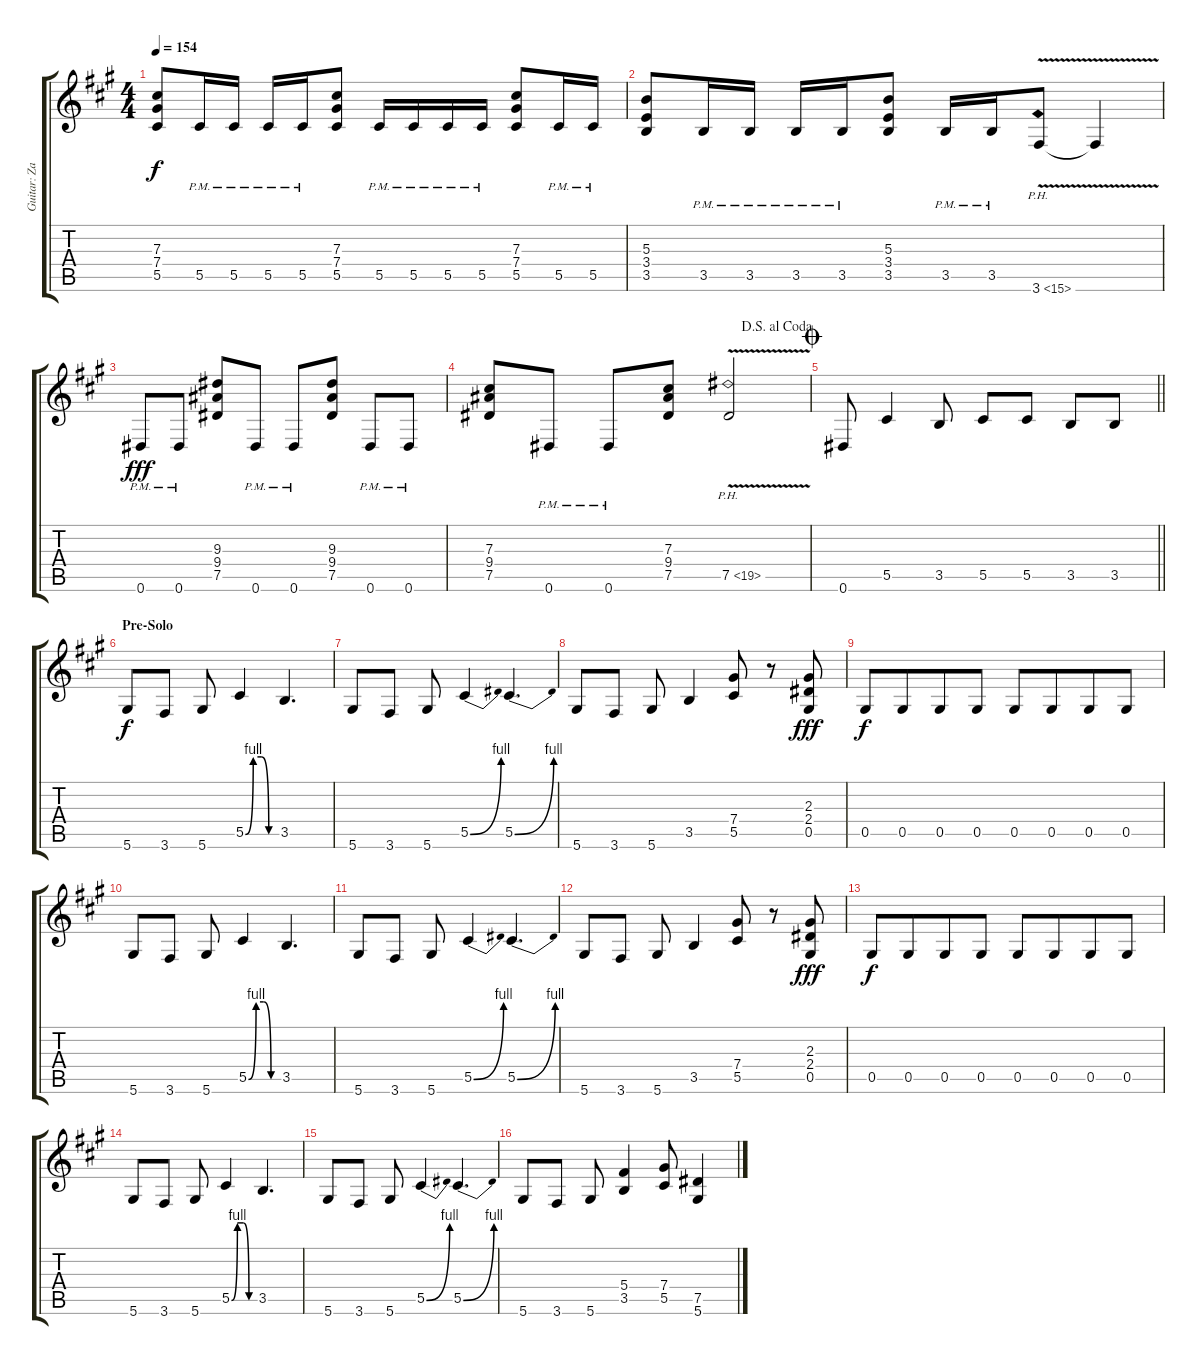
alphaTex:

\track ("Guitar: Zakk" "Guitar: Za") {instrument overdrivenguitar}
\staff {score tabs}
\tuning (Eb4 Bb3 Gb3 Db3 Ab2 Eb2) {hide}
\ts (4 4)
\tempo 154
\clef g2
\ks a
(7.3 7.4 5.5).8{dy f} 5.5{pm}.16 5.5{pm}.16 5.5{pm}.16 5.5{pm}.16 (7.3 7.4 5.5).8 5.5{pm}.16 5.5{pm}.16 5.5{pm}.16 5.5{pm}.16 (7.3 7.4 5.5).8 5.5{pm}.16 5.5{pm}.16 |
(5.3 3.4 3.5).8 3.5{pm}.16 3.5{pm}.16 3.5{pm}.16 3.5{pm}.16 (5.3 3.4 3.5).8 3.5{pm}.16 3.5{pm}.16 3.6{ph 12 v}.8 3.6{t}.4 |
0.6{pm}.8{dy fff} 0.6{pm}.8 (9.3 9.4 7.5).8 0.6{pm}.8 0.6{pm}.8 (9.3 9.4 7.5).8 0.6{pm}.8 0.6{pm}.8 |
\jump dalsegnoalcoda
(7.3 9.4 7.5).8 0.6{pm}.8 0.6{pm}.8 (7.3 9.4 7.5).8 7.5{ph 12 v}.2 |
\jump coda
\barLineRight lightlight
0.6.8 5.5.4 3.5.8 5.5.8 5.5.8 3.5.8 3.5.8 |
\section ("" "Pre-Solo")
5.6.8{dy f} 3.6.8 5.6.8 5.5{be (custom 0 0 15 4 30 4 45 0 60 0)}.4 3.5.4{d} |
5.6.8 3.6.8 5.6.8 5.5{be (bend 0 0 60 4)}.4 5.5{be (bend 0 0 60 4)}.4{d} |
5.6.8 3.6.8 5.6.8 3.5.4 (7.4 5.5).8 r.8 (2.3 2.4 0.5).8{dy fff} |
0.5.8{dy f} 0.5.8{beam merge} 0.5.8 0.5.8 0.5.8 0.5.8{beam merge} 0.5.8 0.5.8 |
5.6.8 3.6.8 5.6.8 5.5{be (custom 0 0 15 4 30 4 45 0 60 0)}.4 3.5.4{d} |
5.6.8 3.6.8 5.6.8 5.5{be (bend 0 0 60 4)}.4 5.5{be (bend 0 0 60 4)}.4{d} |
5.6.8 3.6.8 5.6.8 3.5.4 (7.4 5.5).8 r.8 (2.3 2.4 0.5).8{dy fff} |
0.5.8{dy f} 0.5.8{beam merge} 0.5.8 0.5.8 0.5.8 0.5.8{beam merge} 0.5.8 0.5.8 |
5.6.8 3.6.8 5.6.8 5.5{be (custom 0 0 15 4 30 4 45 0 60 0)}.4 3.5.4{d} |
5.6.8 3.6.8 5.6.8 5.5{be (bend 0 0 60 4)}.4 5.5{be (bend 0 0 60 4)}.4{d} |
5.6.8 3.6.8 5.6.8 (5.4 3.5).4 (7.4 5.5).8 (7.5 5.6).4
